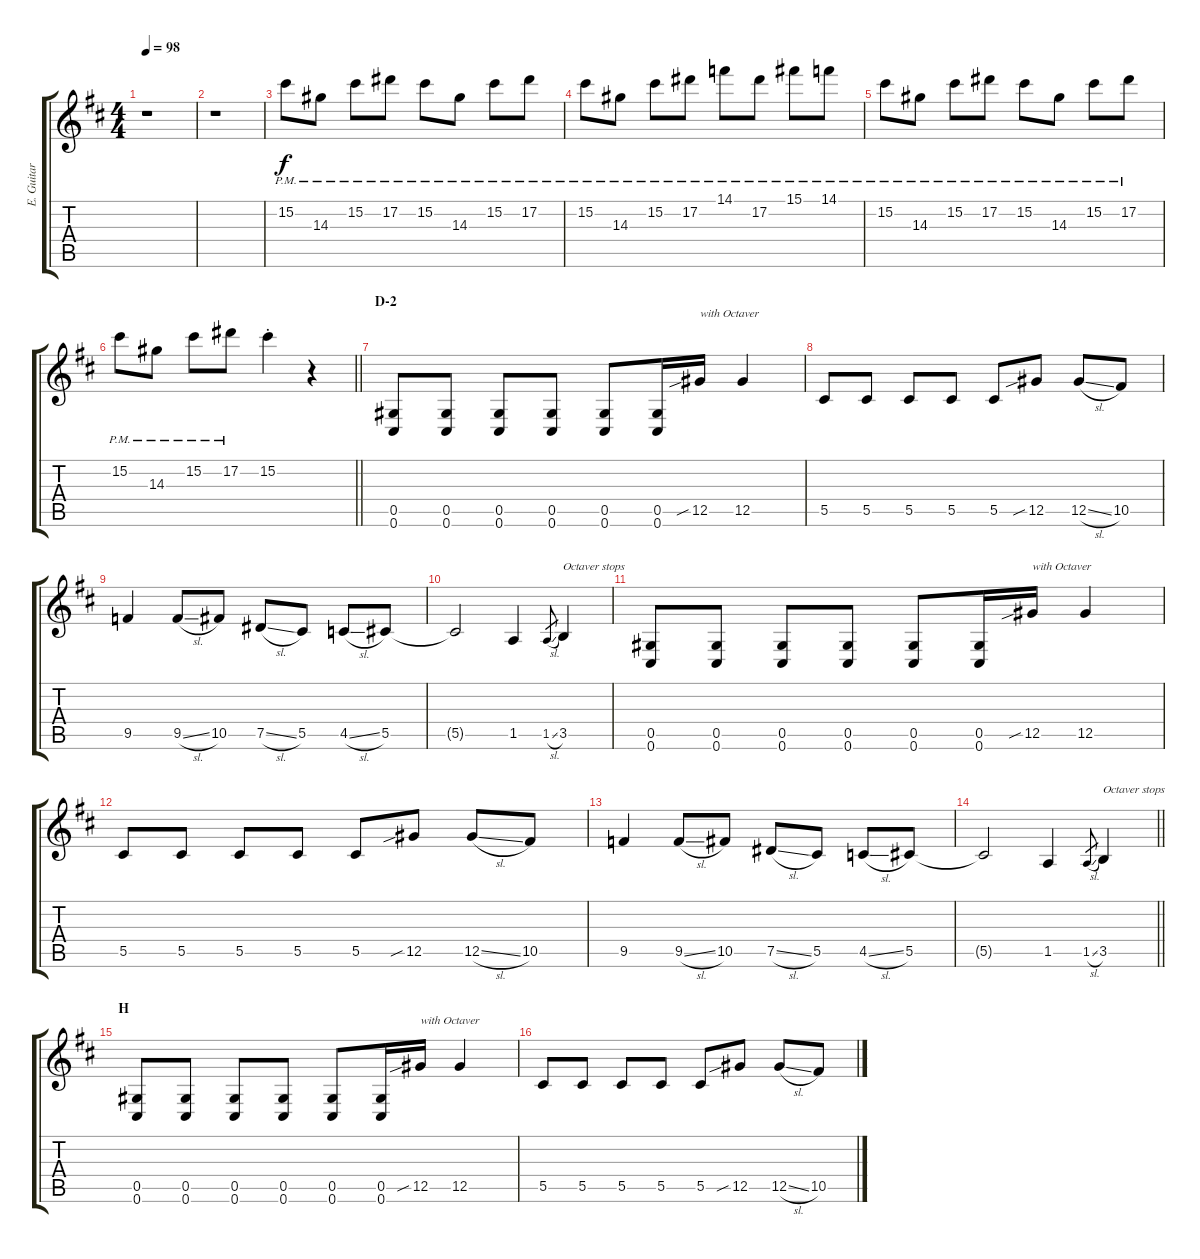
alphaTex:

\track ("E. Guitar III" "E. Guitar ") {instrument distortionguitar}
\staff {score tabs}
\tuning (Eb4 Bb3 Gb3 Db3 Ab2 Db2) {hide}
\ts (4 4)
\tempo 98
\clef g2
\ks d
r.1{dy f} |
r.1 |
15.2{pm}.8 14.3{pm}.8 15.2{pm}.8 17.2{pm}.8 15.2{pm}.8 14.3{pm}.8 15.2{pm}.8 17.2{pm}.8 |
15.2{pm}.8 14.3{pm}.8 15.2{pm}.8 17.2{pm}.8 14.1{pm}.8 17.2{pm}.8 15.1{pm}.8 14.1{pm}.8 |
15.2{pm}.8 14.3{pm}.8 15.2{pm}.8 17.2{pm}.8 15.2{pm}.8 14.3{pm}.8 15.2{pm}.8 17.2{pm}.8 |
\barLineRight lightlight
15.2{pm}.8 14.3{pm}.8 15.2{pm}.8 17.2{pm}.8 15.2{st}.4 r.4 |
\section ("" "D-2")
(0.5 0.6).8 (0.5 0.6).8 (0.5 0.6).8 (0.5 0.6).8 (0.5 0.6).8 (0.5 0.6).16 12.5{sib}.16{txt "with Octaver"} 12.5.4 |
5.5.8 5.5.8 5.5.8 5.5.8 5.5.8 12.5{sib}.8 12.5{sl}.8 10.5.8 |
9.5.4 9.5{sl}.8 10.5.8 7.5{sl}.8 5.5.8 4.5{sl}.8 5.5.8 |
5.5{t}.2 1.5.4 1.5{sl}.8{gr} 3.5.4{txt "Octaver stops"} |
(0.5 0.6).8 (0.5 0.6).8 (0.5 0.6).8 (0.5 0.6).8 (0.5 0.6).8 (0.5 0.6).16 12.5{sib}.16{txt "with Octaver"} 12.5.4 |
5.5.8 5.5.8 5.5.8 5.5.8 5.5.8 12.5{sib}.8 12.5{sl}.8 10.5.8 |
9.5.4 9.5{sl}.8 10.5.8 7.5{sl}.8 5.5.8 4.5{sl}.8 5.5.8 |
\barLineRight lightlight
5.5{t}.2 1.5.4 1.5{sl}.8{gr} 3.5.4{txt "Octaver stops"} |
\section ("" "H")
(0.5 0.6).8 (0.5 0.6).8 (0.5 0.6).8 (0.5 0.6).8 (0.5 0.6).8 (0.5 0.6).16 12.5{sib}.16{txt "with Octaver"} 12.5.4 |
5.5.8 5.5.8 5.5.8 5.5.8 5.5.8 12.5{sib}.8 12.5{sl}.8 10.5.8
